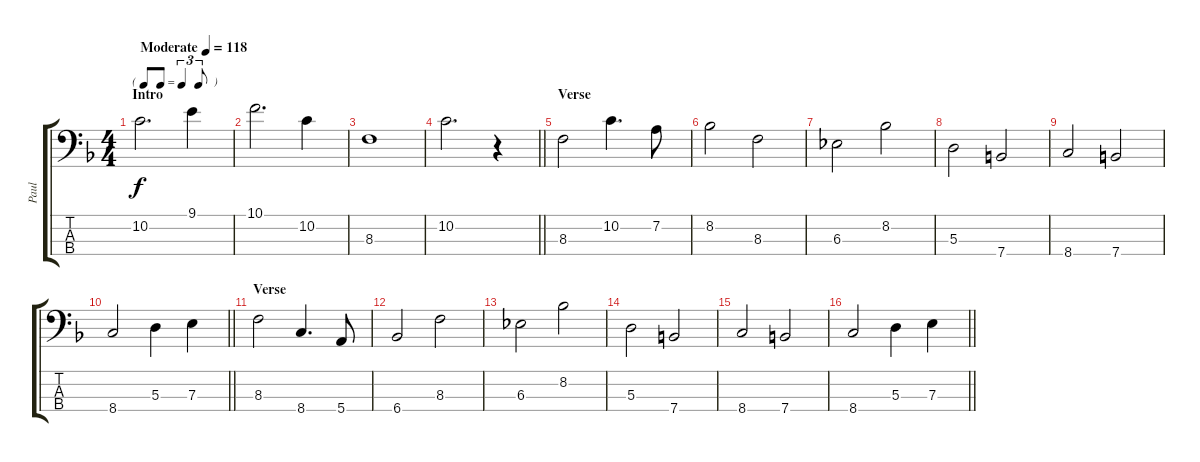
\track ("Paul" "Paul") {instrument electricbassfinger}
\staff {score tabs}
\tuning (G2 D2 A1 E1) {hide}
\ts (4 4)
\tf triplet8th
\section ("" "Intro")
\tempo (118 "Moderate")
\clef f4
\ks f
10.2.2{d dy f instrument electricbassfinger} 9.1.4 |
10.1.2{d} 10.2.4 |
8.3.1 |
\barLineRight lightlight
10.2.2{d} r.4 |
\section ("" "Verse")
8.3.2 10.2.4{d} 7.2.8 |
8.2.2 8.3.2 |
6.3.2 8.2.2 |
5.3.2 7.4.2 |
8.4.2 7.4.2 |
\barLineRight lightlight
8.4.2 5.3.4 7.3.4 |
\section ("" "Verse")
8.3.2 8.4.4{d} 5.4.8 |
6.4.2 8.3.2 |
6.3.2 8.2.2 |
5.3.2 7.4.2 |
8.4.2 7.4.2 |
\barLineRight lightlight
8.4.2 5.3.4 7.3.4
